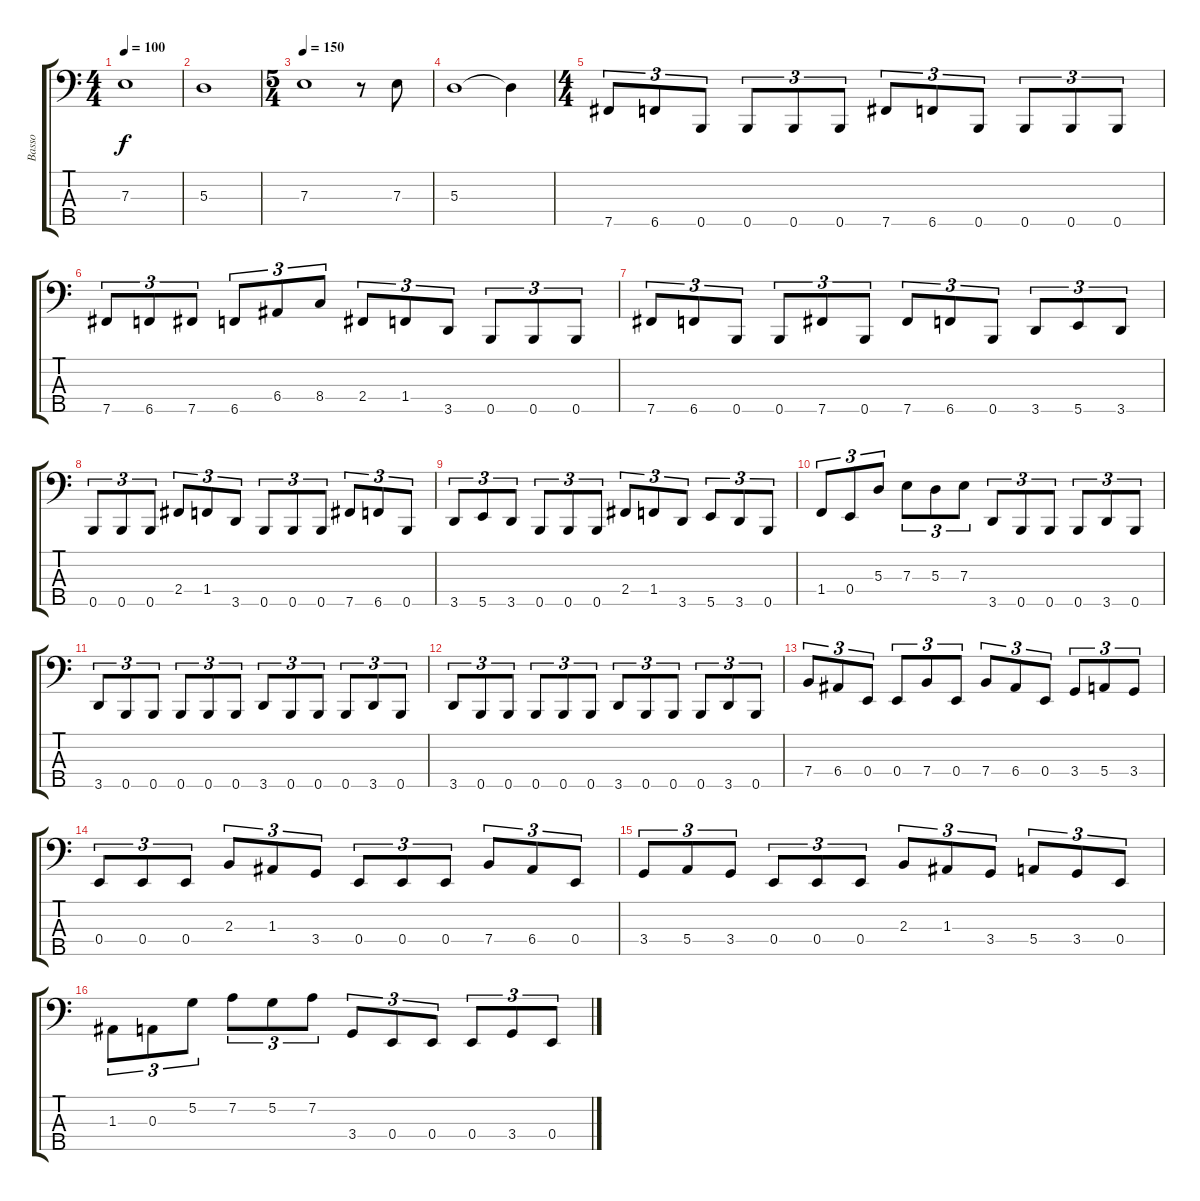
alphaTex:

\track ("Basso" "Basso") {instrument electricbassfinger}
\staff {score tabs}
\tuning (G2 D2 A1 E1 B0) {hide}
\ts (4 4)
\tempo 100
\clef f4
\ks c
7.3.1{dy f} |
5.3.1 |
\ts (5 4)
\tempo 150
7.3.1 r.8 7.3.8 |
5.3.1 5.3{t}.4 |
\ts (4 4)
7.5.8{tu (3 2)} 6.5.8{tu (3 2)} 0.5.8{tu (3 2)} 0.5.8{tu (3 2)} 0.5.8{tu (3 2)} 0.5.8{tu (3 2)} 7.5.8{tu (3 2)} 6.5.8{tu (3 2)} 0.5.8{tu (3 2)} 0.5.8{tu (3 2)} 0.5.8{tu (3 2)} 0.5.8{tu (3 2)} |
7.5.8{tu (3 2)} 6.5.8{tu (3 2)} 7.5.8{tu (3 2)} 6.5.8{tu (3 2)} 6.4.8{tu (3 2)} 8.4.8{tu (3 2)} 2.4.8{tu (3 2)} 1.4.8{tu (3 2)} 3.5.8{tu (3 2)} 0.5.8{tu (3 2)} 0.5.8{tu (3 2)} 0.5.8{tu (3 2)} |
7.5.8{tu (3 2)} 6.5.8{tu (3 2)} 0.5.8{tu (3 2)} 0.5.8{tu (3 2)} 7.5.8{tu (3 2)} 0.5.8{tu (3 2)} 7.5.8{tu (3 2)} 6.5.8{tu (3 2)} 0.5.8{tu (3 2)} 3.5.8{tu (3 2)} 5.5.8{tu (3 2)} 3.5.8{tu (3 2)} |
0.5.8{tu (3 2)} 0.5.8{tu (3 2)} 0.5.8{tu (3 2)} 2.4.8{tu (3 2)} 1.4.8{tu (3 2)} 3.5.8{tu (3 2)} 0.5.8{tu (3 2)} 0.5.8{tu (3 2)} 0.5.8{tu (3 2)} 7.5.8{tu (3 2)} 6.5.8{tu (3 2)} 0.5.8{tu (3 2)} |
3.5.8{tu (3 2)} 5.5.8{tu (3 2)} 3.5.8{tu (3 2)} 0.5.8{tu (3 2)} 0.5.8{tu (3 2)} 0.5.8{tu (3 2)} 2.4.8{tu (3 2)} 1.4.8{tu (3 2)} 3.5.8{tu (3 2)} 5.5.8{tu (3 2)} 3.5.8{tu (3 2)} 0.5.8{tu (3 2)} |
1.4.8{tu (3 2)} 0.4.8{tu (3 2)} 5.3.8{tu (3 2)} 7.3.8{tu (3 2)} 5.3.8{tu (3 2)} 7.3.8{tu (3 2)} 3.5.8{tu (3 2)} 0.5.8{tu (3 2)} 0.5.8{tu (3 2)} 0.5.8{tu (3 2)} 3.5.8{tu (3 2)} 0.5.8{tu (3 2)} |
3.5.8{tu (3 2)} 0.5.8{tu (3 2)} 0.5.8{tu (3 2)} 0.5.8{tu (3 2)} 0.5.8{tu (3 2)} 0.5.8{tu (3 2)} 3.5.8{tu (3 2)} 0.5.8{tu (3 2)} 0.5.8{tu (3 2)} 0.5.8{tu (3 2)} 3.5.8{tu (3 2)} 0.5.8{tu (3 2)} |
3.5.8{tu (3 2)} 0.5.8{tu (3 2)} 0.5.8{tu (3 2)} 0.5.8{tu (3 2)} 0.5.8{tu (3 2)} 0.5.8{tu (3 2)} 3.5.8{tu (3 2)} 0.5.8{tu (3 2)} 0.5.8{tu (3 2)} 0.5.8{tu (3 2)} 3.5.8{tu (3 2)} 0.5.8{tu (3 2)} |
7.4.8{tu (3 2)} 6.4.8{tu (3 2)} 0.4.8{tu (3 2)} 0.4.8{tu (3 2)} 7.4.8{tu (3 2)} 0.4.8{tu (3 2)} 7.4.8{tu (3 2)} 6.4.8{tu (3 2)} 0.4.8{tu (3 2)} 3.4.8{tu (3 2)} 5.4.8{tu (3 2)} 3.4.8{tu (3 2)} |
0.4.8{tu (3 2)} 0.4.8{tu (3 2)} 0.4.8{tu (3 2)} 2.3.8{tu (3 2)} 1.3.8{tu (3 2)} 3.4.8{tu (3 2)} 0.4.8{tu (3 2)} 0.4.8{tu (3 2)} 0.4.8{tu (3 2)} 7.4.8{tu (3 2)} 6.4.8{tu (3 2)} 0.4.8{tu (3 2)} |
3.4.8{tu (3 2)} 5.4.8{tu (3 2)} 3.4.8{tu (3 2)} 0.4.8{tu (3 2)} 0.4.8{tu (3 2)} 0.4.8{tu (3 2)} 2.3.8{tu (3 2)} 1.3.8{tu (3 2)} 3.4.8{tu (3 2)} 5.4.8{tu (3 2)} 3.4.8{tu (3 2)} 0.4.8{tu (3 2)} |
1.3.8{tu (3 2)} 0.3.8{tu (3 2)} 5.2.8{tu (3 2)} 7.2.8{tu (3 2)} 5.2.8{tu (3 2)} 7.2.8{tu (3 2)} 3.4.8{tu (3 2)} 0.4.8{tu (3 2)} 0.4.8{tu (3 2)} 0.4.8{tu (3 2)} 3.4.8{tu (3 2)} 0.4.8{tu (3 2)}
